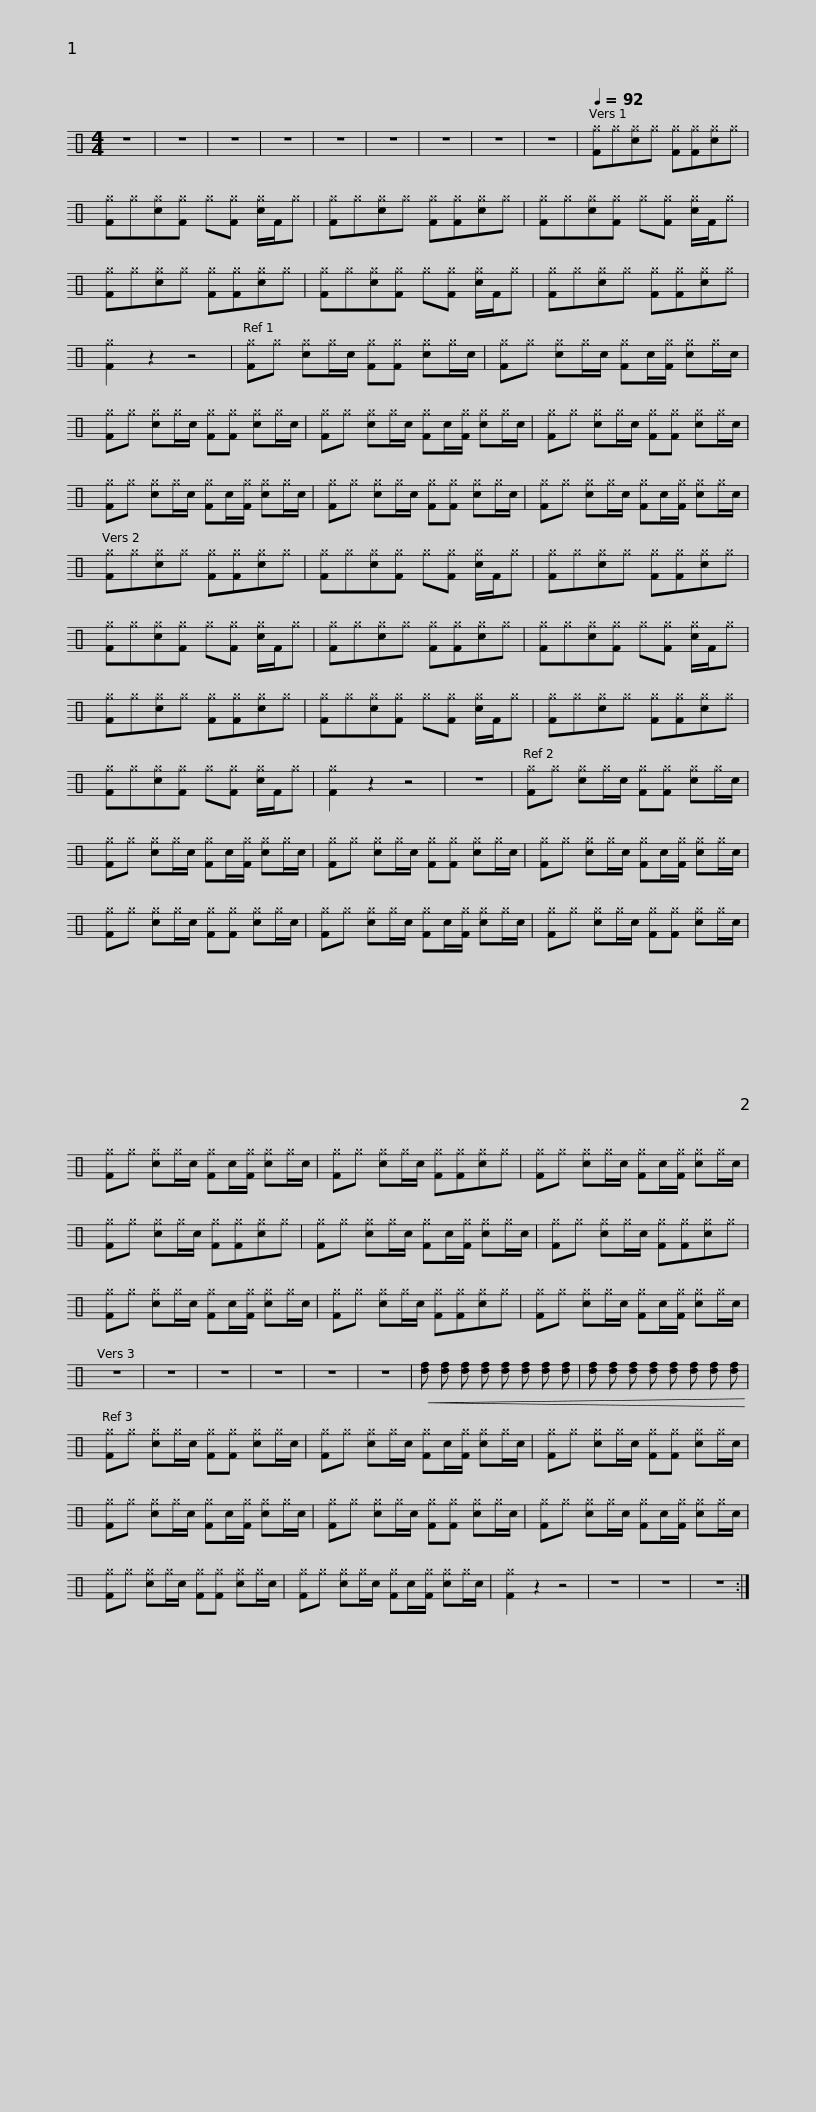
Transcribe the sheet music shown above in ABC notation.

X:1
L:1/8
M:4/4
I:linebreak $
K:C
V:1 perc
K:none
V:1
 z8 | z8 | z8 | z8 | z8 | %5
 z8 | z8 | z8 | z8 |$[Q:1/4=92] [F^g]^g[c^g]^g [F^g][F^g][c^g]^g | %10
 [F^g]^g[c^g][F^g] ^g[F^g] [c^g]/F/^g | [F^g]^g[c^g]^g [F^g][F^g][c^g]^g | [F^g]^g[c^g][F^g] ^g[F^g] [c^g]/F/^g |$ [F^g]^g[c^g]^g [F^g][F^g][c^g]^g | [F^g]^g[c^g][F^g] ^g[F^g] [c^g]/F/^g | %15
 [F^g]^g[c^g]^g [F^g][F^g][c^g]^g | [F^g]2 z2 z4 |$ [F^g]^g [c^g]^g/c/ [F^g][F^g] [c^g]^g/c/ | [F^g]^g [c^g]^g/c/ [F^g]c/[F^g]/ [c^g]^g/c/ | [F^g]^g [c^g]^g/c/ [F^g][F^g] [c^g]^g/c/ | %20
 [F^g]^g [c^g]^g/c/ [F^g]c/[F^g]/ [c^g]^g/c/ |$ [F^g]^g [c^g]^g/c/ [F^g][F^g] [c^g]^g/c/ | [F^g]^g [c^g]^g/c/ [F^g]c/[F^g]/ [c^g]^g/c/ | [F^g]^g [c^g]^g/c/ [F^g][F^g] [c^g]^g/c/ | [F^g]^g [c^g]^g/c/ [F^g]c/[F^g]/ [c^g]^g/c/ |$ %25
 [F^g]^g[c^g]^g [F^g][F^g][c^g]^g | [F^g]^g[c^g][F^g] ^g[F^g] [c^g]/F/^g | [F^g]^g[c^g]^g [F^g][F^g][c^g]^g | [F^g]^g[c^g][F^g] ^g[F^g] [c^g]/F/^g |$ [F^g]^g[c^g]^g [F^g][F^g][c^g]^g | %30
 [F^g]^g[c^g][F^g] ^g[F^g] [c^g]/F/^g | [F^g]^g[c^g]^g [F^g][F^g][c^g]^g | [F^g]^g[c^g][F^g] ^g[F^g] [c^g]/F/^g |$ [F^g]^g[c^g]^g [F^g][F^g][c^g]^g | [F^g]^g[c^g][F^g] ^g[F^g] [c^g]/F/^g | %35
 [F^g]2 z2 z4 | z8 |$ [F^g]^g [c^g]^g/c/ [F^g][F^g] [c^g]^g/c/ | [F^g]^g [c^g]^g/c/ [F^g]c/[F^g]/ [c^g]^g/c/ | [F^g]^g [c^g]^g/c/ [F^g][F^g] [c^g]^g/c/ | %40
 [F^g]^g [c^g]^g/c/ [F^g]c/[F^g]/ [c^g]^g/c/ |$ [F^g]^g [c^g]^g/c/ [F^g][F^g] [c^g]^g/c/ | [F^g]^g [c^g]^g/c/ [F^g]c/[F^g]/ [c^g]^g/c/ | [F^g]^g [c^g]^g/c/ [F^g][F^g] [c^g]^g/c/ | [F^g]^g [c^g]^g/c/ [F^g]c/[F^g]/ [c^g]^g/c/ |$ %45
 [F^g]^g [c^g]^g/c/ [F^g][F^g][c^g]^g | [F^g]^g [c^g]^g/c/ [F^g]c/[F^g]/ [c^g]^g/c/ | [F^g]^g [c^g]^g/c/ [F^g][F^g][c^g]^g | [F^g]^g [c^g]^g/c/ [F^g]c/[F^g]/ [c^g]^g/c/ |$ [F^g]^g [c^g]^g/c/ [F^g][F^g][c^g]^g | %50
 [F^g]^g [c^g]^g/c/ [F^g]c/[F^g]/ [c^g]^g/c/ | [F^g]^g [c^g]^g/c/ [F^g][F^g][c^g]^g | [F^g]^g [c^g]^g/c/ [F^g]c/[F^g]/ [c^g]^g/c/ |$ z8 | z8 | %55
 z8 | z8 |$ z8 | z8 |!<(! [df] [df] [df] [df] [df] [df] [df] [df] | %60
 [df] [df] [df] [df] [df] [df] [df] [df]!<)! |$ [F^g]^g [c^g]^g/c/ [F^g][F^g] [c^g]^g/c/ | [F^g]^g [c^g]^g/c/ [F^g]c/[F^g]/ [c^g]^g/c/ | [F^g]^g [c^g]^g/c/ [F^g][F^g] [c^g]^g/c/ | [F^g]^g [c^g]^g/c/ [F^g]c/[F^g]/ [c^g]^g/c/ |$ %65
 [F^g]^g [c^g]^g/c/ [F^g][F^g] [c^g]^g/c/ | [F^g]^g [c^g]^g/c/ [F^g]c/[F^g]/ [c^g]^g/c/ | [F^g]^g [c^g]^g/c/ [F^g][F^g] [c^g]^g/c/ | [F^g]^g [c^g]^g/c/ [F^g]c/[F^g]/ [c^g]^g/c/ |$ [F^g]2 z2 z4 | %70
 z8 | z8 | z8 :| %73
